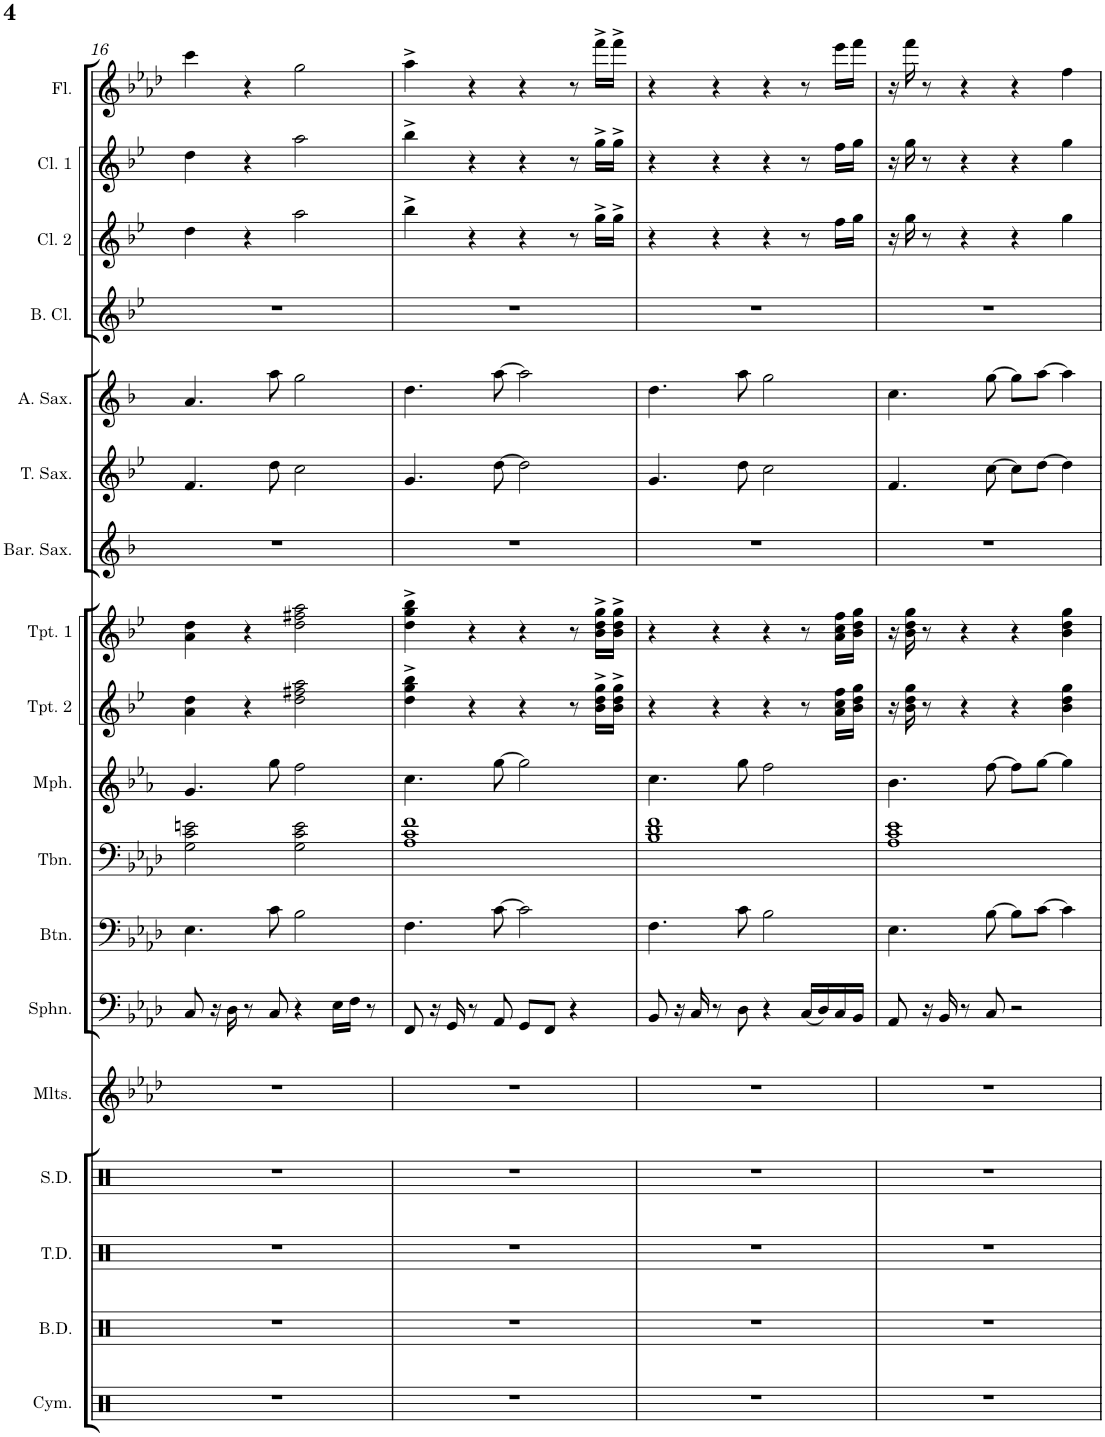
**kern	**kern	**kern	**kern	**kern	**kern	**kern	**kern	**kern	**kern	**kern	**kern	**kern	**kern	**kern	**kern	**kern	**kern
*part18	*part17	*part16	*part15	*part14	*part13	*part12	*part11	*part10	*part9	*part8	*part7	*part6	*part5	*part4	*part3	*part2	*part1
*staff18	*staff17	*staff16	*staff15	*staff14	*staff13	*staff12	*staff11	*staff10	*staff9	*staff8	*staff7	*staff6	*staff5	*staff4	*staff3	*staff2	*staff1
*I"Cymbals	*I"Bass Drums	*I"Tenor Drums	*I"Snare Drum	*I"Mallets	*I"Sousaphone	*I"Baritone	*I"Trombone	*I"Mellophone	*I"Trumpet 2	*I"Trumpet 1	*I"Baritone Sax	*I"Tenor Sax	*I"Alto Sax	*I"Bass Clarinet	*I"Clarinet 2	*I"Clarinet 1	*I"Flute
*I'Cym.	*I'B.D.	*I'T.D.	*I'S.D.	*I'Mlts.	*I'Sphn.	*I'Btn.	*I'Tbn.	*I'Mph.	*I'Tpt. 2	*I'Tpt. 1	*I'Bar. Sax.	*I'T. Sax.	*I'A. Sax.	*I'B. Cl.	*I'Cl. 2	*I'Cl. 1	*I'Fl.
!!LO:PB:g=z
*clefX	*clefX	*clefX	*clefX	*clefG2	*clefF4	*clefF4	*clefF4	*clefG2	*clefG2	*clefG2	*clefG2	*clefG2	*clefG2	*clefG2	*clefG2	*clefG2	*clefG2
*	*	*	*	*Trd-7c-12	*	*Trd4c7	*	*Trd4c7	*Trd1c2	*Trd1c2	*Trd12c21	*Trd8c14	*Trd5c9	*Trd8c14	*Trd1c2	*Trd1c2	*
*k[]	*k[]	*k[]	*k[]	*k[b-e-a-d-]	*k[b-e-a-d-]	*k[b-e-a-d-]	*k[b-e-a-d-]	*k[b-e-a-]	*k[b-e-]	*k[b-e-]	*k[b-]	*k[b-e-]	*k[b-]	*k[b-e-]	*k[b-e-]	*k[b-e-]	*k[b-e-a-d-]
*M4/4	*M4/4	*M4/4	*M4/4	*M4/4	*M4/4	*M4/4	*M4/4	*M4/4	*M4/4	*M4/4	*M4/4	*M4/4	*M4/4	*M4/4	*M4/4	*M4/4	*M4/4
=16	=16	=16	=16	=16	=16	=16	=16	=16	=16	=16	=16	=16	=16	=16	=16	=16	=16
1r	1r	1r	1r	1r	8C/	4.E-\	2G\ 2c\ 2en\	4.g/	4a\ 4dd\	4a\ 4dd\	1r	4.f/	4.a/	1r	4dd\	4dd\	4ccc\
.	.	.	.	.	16r	.	.	.	.	.	.	.	.	.	.	.	.
.	.	.	.	.	16D-\	.	.	.	.	.	.	.	.	.	.	.	.
.	.	.	.	.	8r	.	.	.	4r	4r	.	.	.	.	4r	4r	4r
.	.	.	.	.	8C/	8c\	.	8gg\	.	.	.	8dd\	8aa\	.	.	.	.
.	.	.	.	.	4r	2B-\	2G\ 2c\ 2e\	2ff\	2dd\ 2ff#X\ 2aa\	2dd\ 2ff#X\ 2aa\	.	2cc\	2gg\	.	2aa\	2aa\	2gg\
.	.	.	.	.	16E-\LL	.	.	.	.	.	.	.	.	.	.	.	.
.	.	.	.	.	16F\JJ	.	.	.	.	.	.	.	.	.	.	.	.
.	.	.	.	.	8r	.	.	.	.	.	.	.	.	.	.	.	.
=17	=17	=17	=17	=17	=17	=17	=17	=17	=17	=17	=17	=17	=17	=17	=17	=17	=17
1r	1r	1r	1r	1r	8FF/	4.F\	1A- 1c 1f	4.cc\	4dd\^ 4gg\^ 4bb-\^	4dd\^ 4gg\^ 4bb-\^	1r	4.g/	4.dd\	1r	4bb-^\	4bb-^\	4aa-^\
.	.	.	.	.	16r	.	.	.	.	.	.	.	.	.	.	.	.
.	.	.	.	.	16GG/	.	.	.	.	.	.	.	.	.	.	.	.
.	.	.	.	.	8r	.	.	.	4r	4r	.	.	.	.	4r	4r	4r
.	.	.	.	.	8AA-/	[8c\	.	[8gg\	.	.	.	[8dd\	[8aa\	.	.	.	.
.	.	.	.	.	8GG/L	2c\]	.	2gg\]	4r	4r	.	2dd\]	2aa\]	.	4r	4r	4r
.	.	.	.	.	8FF/J	.	.	.	.	.	.	.	.	.	.	.	.
.	.	.	.	.	4r	.	.	.	8r	8r	.	.	.	.	8r	8r	8r
.	.	.	.	.	.	.	.	.	16b-\^ 16dd\^ 16gg\^LL	16b-\^ 16dd\^ 16gg\^LL	.	.	.	.	16gg^\LL	16gg^\LL	16fff^\LL
.	.	.	.	.	.	.	.	.	16b-\^ 16dd\^ 16gg\^JJ	16b-\^ 16dd\^ 16gg\^JJ	.	.	.	.	16gg^\JJ	16gg^\JJ	16fff^\JJ
=18	=18	=18	=18	=18	=18	=18	=18	=18	=18	=18	=18	=18	=18	=18	=18	=18	=18
1r	1r	1r	1r	1r	8BB-/	4.F\	1B- 1d- 1f	4.cc\	4r	4r	1r	4.g/	4.dd\	1r	4r	4r	4r
.	.	.	.	.	16r	.	.	.	.	.	.	.	.	.	.	.	.
.	.	.	.	.	16C/	.	.	.	.	.	.	.	.	.	.	.	.
.	.	.	.	.	8r	.	.	.	4r	4r	.	.	.	.	4r	4r	4r
.	.	.	.	.	8D-\	8c\	.	8gg\	.	.	.	8dd\	8aa\	.	.	.	.
.	.	.	.	.	4r	2B-\	.	2ff\	4r	4r	.	2cc\	2gg\	.	4r	4r	4r
.	.	.	.	.	(16C/LL	.	.	.	8r	8r	.	.	.	.	8r	8r	8r
.	.	.	.	.	16D-/)	.	.	.	.	.	.	.	.	.	.	.	.
.	.	.	.	.	16C/	.	.	.	16a\ 16cc\ 16ff\LL	16a\ 16cc\ 16ff\LL	.	.	.	.	16ff\LL	16ff\LL	16eee-\LL
.	.	.	.	.	16BB-/JJ	.	.	.	16b-\ 16dd\ 16gg\JJ	16b-\ 16dd\ 16gg\JJ	.	.	.	.	16gg\JJ	16gg\JJ	16fff\JJ
=19	=19	=19	=19	=19	=19	=19	=19	=19	=19	=19	=19	=19	=19	=19	=19	=19	=19
1r	1r	1r	1r	1r	8AA-/	4.E-\	1A- 1c 1e-	4.b-\	16r	16r	1r	4.f/	4.cc\	1r	16r	16r	16r
.	.	.	.	.	.	.	.	.	16b-\ 16dd\ 16gg\	16b-\ 16dd\ 16gg\	.	.	.	.	16gg\	16gg\	16fff\
.	.	.	.	.	16r	.	.	.	8r	8r	.	.	.	.	8r	8r	8r
.	.	.	.	.	16BB-/	.	.	.	.	.	.	.	.	.	.	.	.
.	.	.	.	.	8r	.	.	.	4r	4r	.	.	.	.	4r	4r	4r
.	.	.	.	.	8C/	[8B-\	.	[8ff\	.	.	.	[8cc\	[8gg\	.	.	.	.
.	.	.	.	.	2r	8B-\L]	.	8ff\L]	4r	4r	.	8cc\L]	8gg\L]	.	4r	4r	4r
.	.	.	.	.	.	[8c\J	.	[8gg\J	.	.	.	[8dd\J	[8aa\J	.	.	.	.
.	.	.	.	.	.	4c\]	.	4gg\]	4b-\ 4dd\ 4gg\	4b-\ 4dd\ 4gg\	.	4dd\]	4aa\]	.	4gg\	4gg\	4ff\
=	=	=	=	=	=	=	=	=	=	=	=	=	=	=	=	=	=
*-	*-	*-	*-	*-	*-	*-	*-	*-	*-	*-	*-	*-	*-	*-	*-	*-	*-
